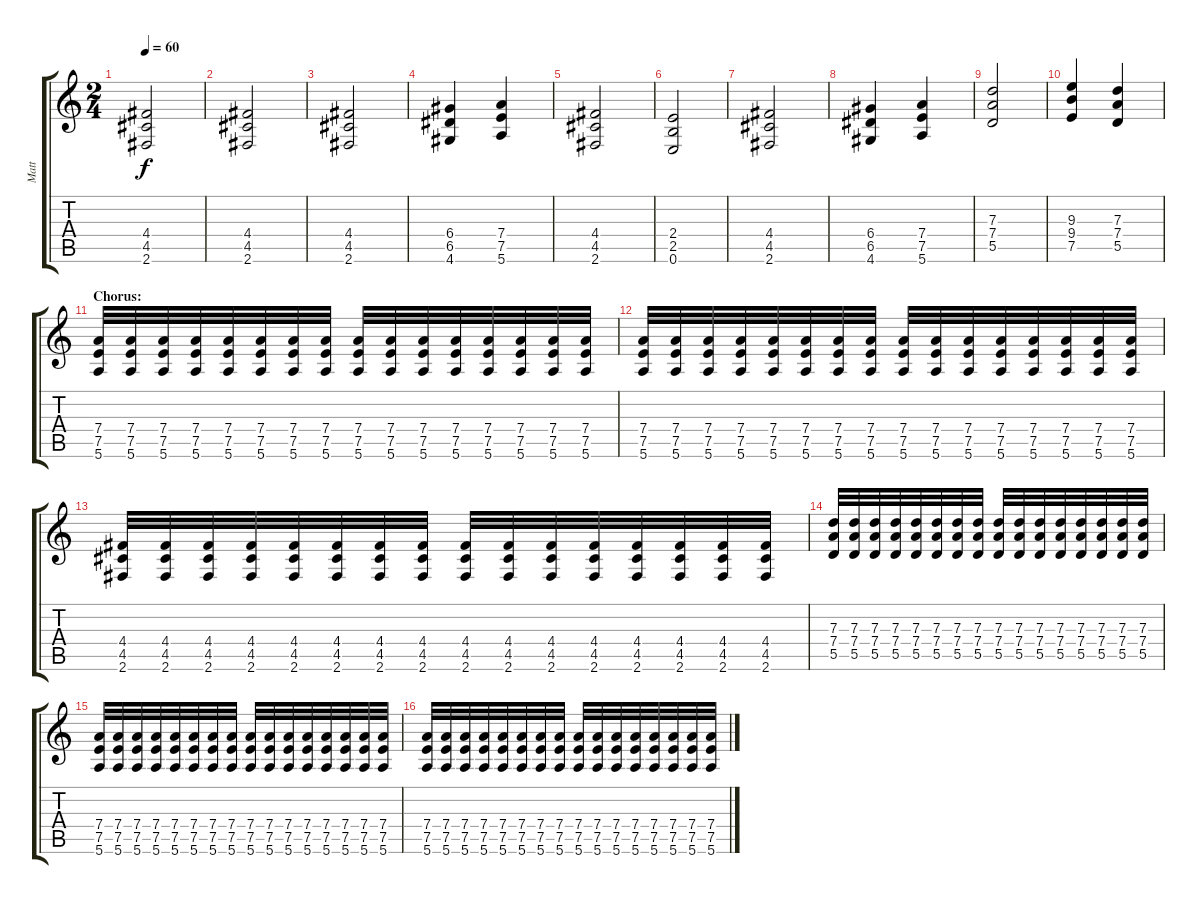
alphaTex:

\track ("Matt" "Matt") {instrument distortionguitar}
\staff {score tabs}
\tuning (E4 B3 G3 D3 A2 E2) {hide}
\ts (2 4)
\tempo 60
\clef g2
\ks c
(4.4{t} 4.5{t} 2.6{t}).2{dy f volume 8} |
(4.4 4.5 2.6).2{volume 8} |
(4.4 4.5 2.6).2 |
(6.4 6.5 4.6).4 (7.4 7.5 5.6).4 |
(4.4 4.5 2.6).2 |
(2.4 2.5 0.6).2 |
(4.4 4.5 2.6).2 |
(6.4 6.5 4.6).4 (7.4 7.5 5.6).4 |
(7.3 7.4 5.5).2 |
(9.3 9.4 7.5).4 (7.3 7.4 5.5).4 |
\section ("" "Chorus:")
(7.4 7.5 5.6).32 (7.4 7.5 5.6).32 (7.4 7.5 5.6).32 (7.4 7.5 5.6).32 (7.4 7.5 5.6).32 (7.4 7.5 5.6).32 (7.4 7.5 5.6).32 (7.4 7.5 5.6).32 (7.4 7.5 5.6).32 (7.4 7.5 5.6).32 (7.4 7.5 5.6).32 (7.4 7.5 5.6).32 (7.4 7.5 5.6).32 (7.4 7.5 5.6).32 (7.4 7.5 5.6).32 (7.4 7.5 5.6).32 |
(7.4 7.5 5.6).32 (7.4 7.5 5.6).32 (7.4 7.5 5.6).32 (7.4 7.5 5.6).32 (7.4 7.5 5.6).32 (7.4 7.5 5.6).32 (7.4 7.5 5.6).32 (7.4 7.5 5.6).32 (7.4 7.5 5.6).32 (7.4 7.5 5.6).32 (7.4 7.5 5.6).32 (7.4 7.5 5.6).32 (7.4 7.5 5.6).32 (7.4 7.5 5.6).32 (7.4 7.5 5.6).32 (7.4 7.5 5.6).32 |
(4.4 4.5 2.6).32 (4.4 4.5 2.6).32 (4.4 4.5 2.6).32 (4.4 4.5 2.6).32 (4.4 4.5 2.6).32 (4.4 4.5 2.6).32 (4.4 4.5 2.6).32 (4.4 4.5 2.6).32 (4.4 4.5 2.6).32 (4.4 4.5 2.6).32 (4.4 4.5 2.6).32 (4.4 4.5 2.6).32 (4.4 4.5 2.6).32 (4.4 4.5 2.6).32 (4.4 4.5 2.6).32 (4.4 4.5 2.6).32 |
(7.3 7.4 5.5).32 (7.3 7.4 5.5).32 (7.3 7.4 5.5).32 (7.3 7.4 5.5).32 (7.3 7.4 5.5).32 (7.3 7.4 5.5).32 (7.3 7.4 5.5).32 (7.3 7.4 5.5).32 (7.3 7.4 5.5).32 (7.3 7.4 5.5).32 (7.3 7.4 5.5).32 (7.3 7.4 5.5).32 (7.3 7.4 5.5).32 (7.3 7.4 5.5).32 (7.3 7.4 5.5).32 (7.3 7.4 5.5).32 |
(7.4 7.5 5.6).32 (7.4 7.5 5.6).32 (7.4 7.5 5.6).32 (7.4 7.5 5.6).32 (7.4 7.5 5.6).32 (7.4 7.5 5.6).32 (7.4 7.5 5.6).32 (7.4 7.5 5.6).32 (7.4 7.5 5.6).32 (7.4 7.5 5.6).32 (7.4 7.5 5.6).32 (7.4 7.5 5.6).32 (7.4 7.5 5.6).32 (7.4 7.5 5.6).32 (7.4 7.5 5.6).32 (7.4 7.5 5.6).32 |
(7.4 7.5 5.6).32 (7.4 7.5 5.6).32 (7.4 7.5 5.6).32 (7.4 7.5 5.6).32 (7.4 7.5 5.6).32 (7.4 7.5 5.6).32 (7.4 7.5 5.6).32 (7.4 7.5 5.6).32 (7.4 7.5 5.6).32 (7.4 7.5 5.6).32 (7.4 7.5 5.6).32 (7.4 7.5 5.6).32 (7.4 7.5 5.6).32 (7.4 7.5 5.6).32 (7.4 7.5 5.6).32 (7.4 7.5 5.6).32
